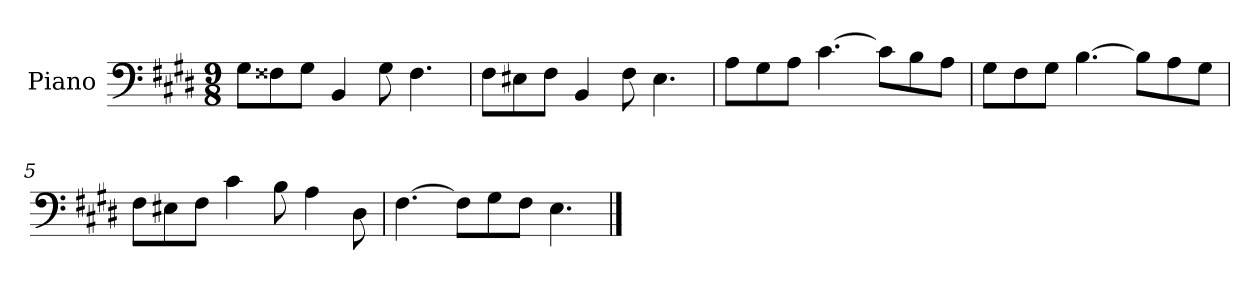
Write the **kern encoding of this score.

**kern
*part1
*staff1
*I"Piano
*I'Pno
*clefF4
*k[f#c#g#d#]
*M9/8
=1
8G#\L
8F##X\
8G#\J
4BB/
8G#\
4.F##\
=2
8F#\L
8E#X\
8F#\J
4BB/
8F#\
4.E#\
=3
8A\L
8G#\
8A\J
[4.c#\
8c#\L]
8B\
8A\J
=4
8G#\L
8F#\
8G#\J
[4.B\
8B\L]
8A\
8G#\J
=5
8F#\L
8E#X\
8F#\J
4c#\
8B\
4A\
8D#\
=6
[4.F#\
8F#\L]
8G#\
8F#\J
4.E\
==
*-
